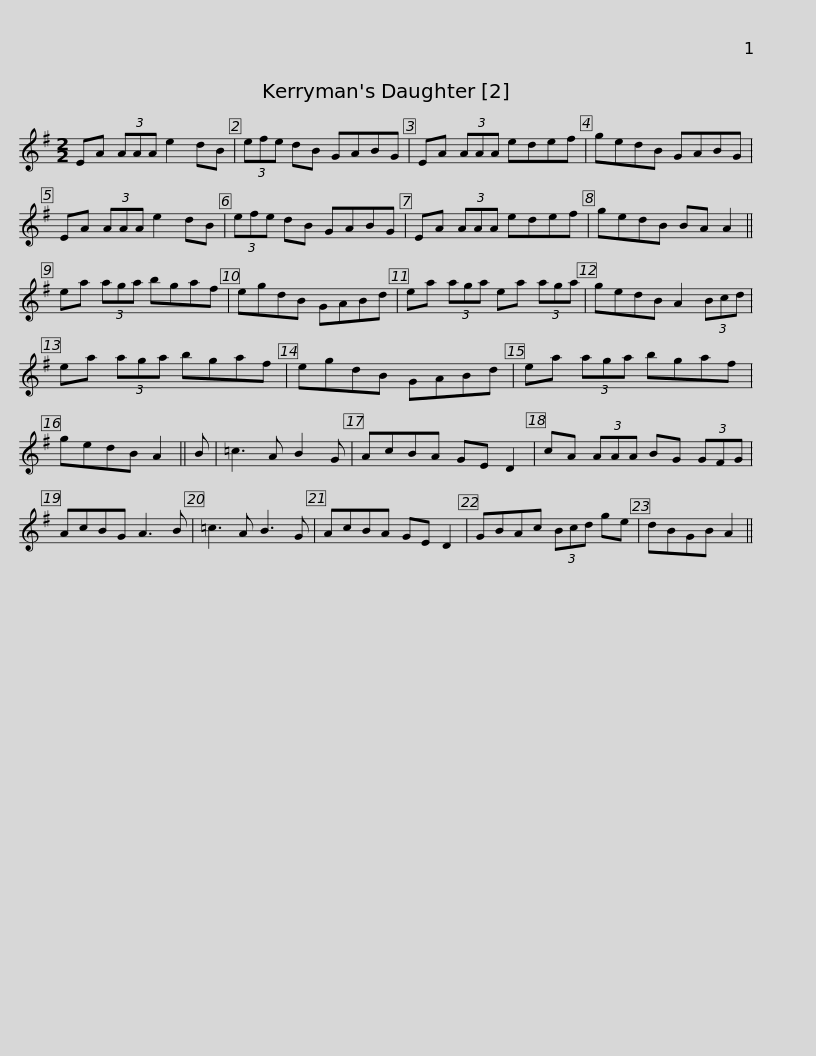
X:1
L:1/8
M:2/2
I:linebreak $
K:G
V:1 treble
V:1
 EA (3AAA e2 dB | (3efe dB GABG | EA (3AAA edef | gedB GABG | EA (3AAA e2 dB |$ %5
 (3efe dB GABG | EA (3AAA edef | gedB BA A2 || ea (3aga bgaf | egdB GABd |$ %10
 ea (3aga ea (3aga | gedB A2 (3Bcd | ea (3aga bgaf | egdB GABd |$ ea (3aga bgaf | %15
 gedB A2 || B | =c3 A B2 G | AcBA GE D2 | cA (3AAA BG (3GFG |$ %20
 AcBG A3 B | =c3 A B3 G | AcBA GE D2 | GBAc (3Bcd ge | dBGB A2 || %25
